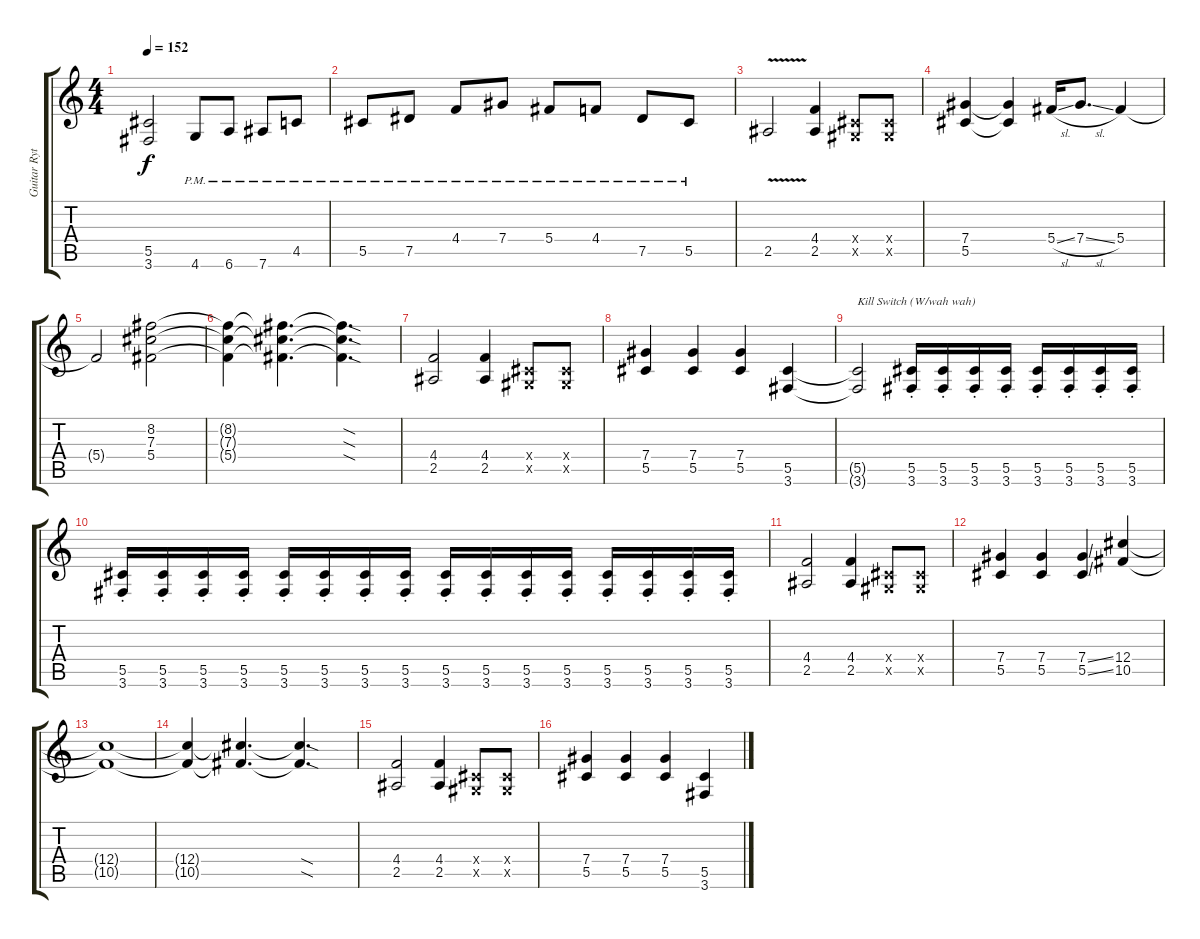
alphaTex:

\track ("Guitar Rythm" "Guitar Ryt") {instrument distortionguitar}
\staff {score tabs}
\tuning (Eb4 Bb3 Gb3 Db3 Ab2 Eb2) {hide}
\ts (4 4)
\tempo 152
\clef g2
\ks c
(5.5{t} 3.6{t}).2{dy f} 4.6{pm}.8 6.6{pm}.8 7.6{pm}.8 4.5{pm}.8 |
5.5{pm}.8 7.5{pm}.8 4.4{pm}.8 7.4{pm}.8 5.4{pm}.8 4.4{pm}.8 7.5{pm}.8 5.5{pm}.8 |
2.5{v}.2 (4.4 2.5).4 (0.4{x} 0.5{x}).8 (0.4{x} 0.5{x}).8 |
(7.4 5.5).4 (7.4{t} 5.5{t}).4 5.4{sl}.16 7.4{sl}.8{d} 5.4.4 |
5.4{t}.2 (8.2 7.3 5.4).2 |
(8.2{t} 7.3{t} 5.4{t}).4 (8.2{t} 7.3{t} 5.4{t}).4{d} (8.2{sod t} 7.3{sod t} 5.4{sod t}).4{d} |
(4.4 2.5).2 (4.4 2.5).4 (0.4{x} 0.5{x}).8 (0.4{x} 0.5{x}).8 |
(7.4 5.5).4 (7.4 5.5).4 (7.4 5.5).4 (5.5 3.6).4 |
(5.5{t} 3.6{t}).2{txt "Kill Switch (W/wah wah)"} (5.5{st} 3.6{st}).16 (5.5{st} 3.6{st}).16 (5.5{st} 3.6{st}).16 (5.5{st} 3.6{st}).16 (5.5{st} 3.6{st}).16 (5.5{st} 3.6{st}).16 (5.5{st} 3.6{st}).16 (5.5{st} 3.6{st}).16 |
(5.5{st} 3.6{st}).16 (5.5{st} 3.6{st}).16 (5.5{st} 3.6{st}).16 (5.5{st} 3.6{st}).16 (5.5{st} 3.6{st}).16 (5.5{st} 3.6{st}).16 (5.5{st} 3.6{st}).16 (5.5{st} 3.6{st}).16 (5.5{st} 3.6{st}).16 (5.5{st} 3.6{st}).16 (5.5{st} 3.6{st}).16 (5.5{st} 3.6{st}).16 (5.5{st} 3.6{st}).16 (5.5{st} 3.6{st}).16 (5.5{st} 3.6{st}).16 (5.5{st} 3.6{st}).16 |
(4.4 2.5).2 (4.4 2.5).4 (0.4{x} 0.5{x}).8 (0.4{x} 0.5{x}).8 |
(7.4 5.5).4 (7.4 5.5).4 (7.4{ss} 5.5{ss}).4 (12.4 10.5).4 |
(12.4{t} 10.5{t}).1 |
(12.4{t} 10.5{t}).4 (12.4{t} 10.5{t}).4{d} (12.4{sod t} 10.5{sod t}).4{d} |
(4.4 2.5).2 (4.4 2.5).4 (0.4{x} 0.5{x}).8 (0.4{x} 0.5{x}).8 |
(7.4 5.5).4 (7.4 5.5).4 (7.4 5.5).4 (5.5 3.6).4
